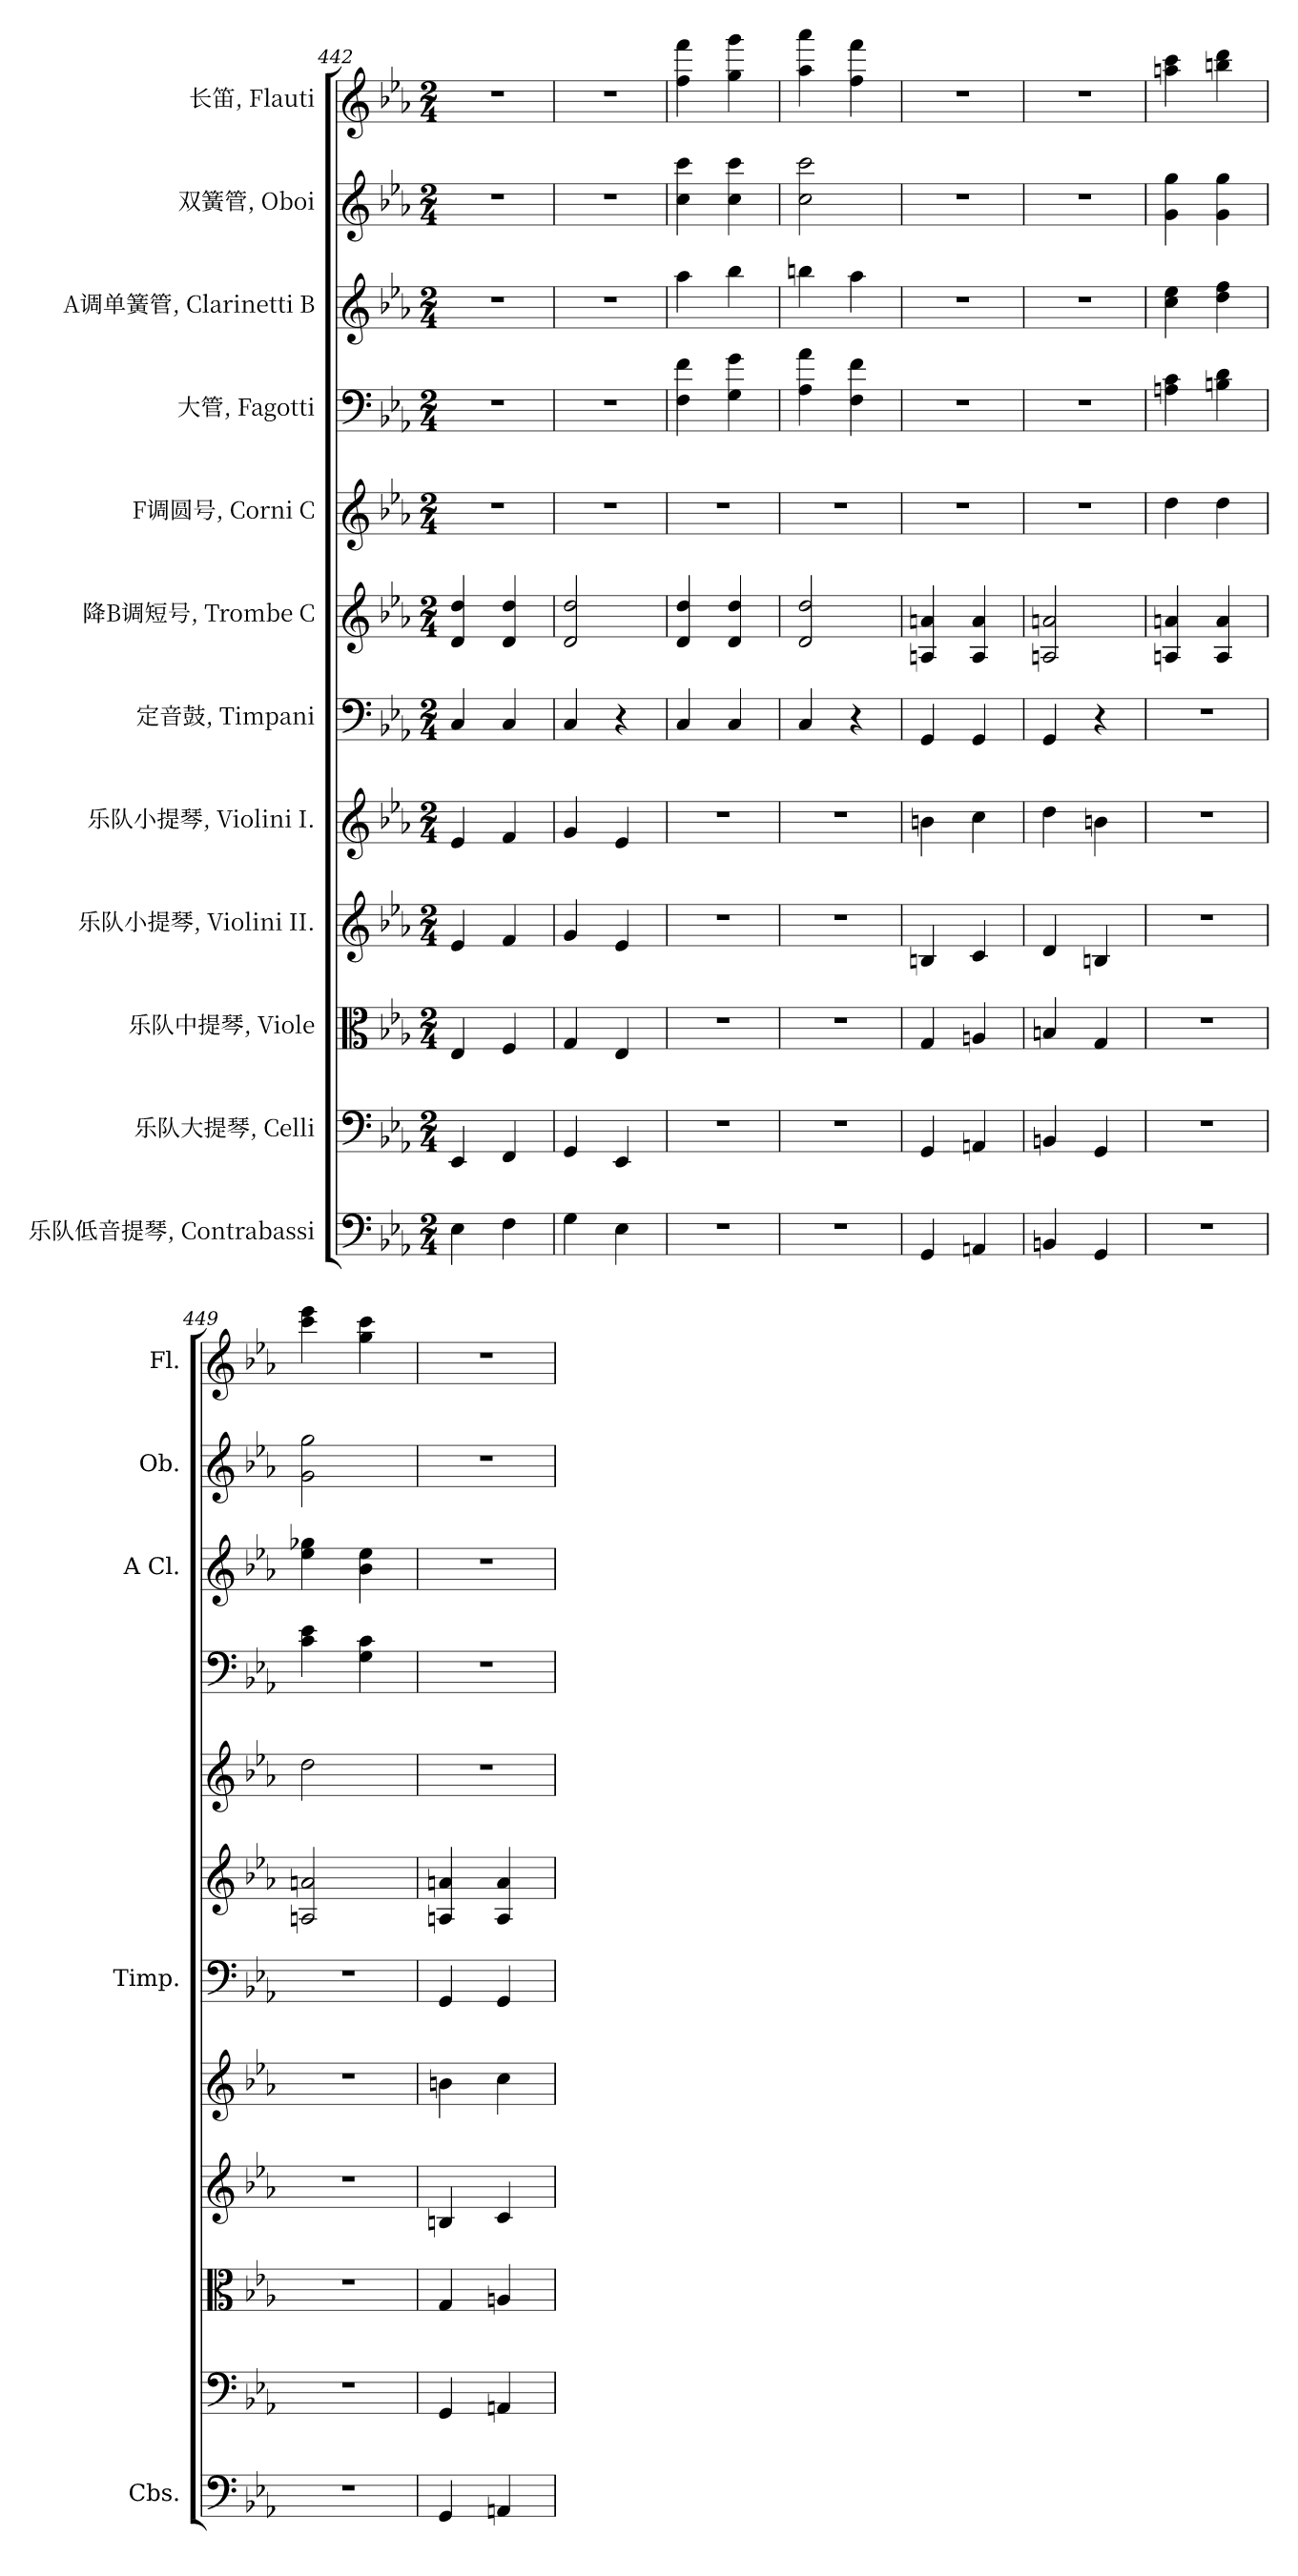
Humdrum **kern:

**kern	**kern	**kern	**kern	**kern	**kern	**kern	**kern	**kern	**kern	**kern	**kern
*part12	*part11	*part10	*part9	*part8	*part7	*part6	*part5	*part4	*part3	*part2	*part1
*staff12	*staff11	*staff10	*staff9	*staff8	*staff7	*staff6	*staff5	*staff4	*staff3	*staff2	*staff1
*I"乐队低音提琴, Contrabassi	*I"乐队大提琴, Celli	*I"乐队中提琴, Viole	*I"乐队小提琴, Violini II.	*I"乐队小提琴, Violini I.	*I"定音鼓, Timpani	*I"降B调短号, Trombe C	*I"F调圆号, Corni C	*I"大管, Fagotti	*I"A调单簧管, Clarinetti B	*I"双簧管, Oboi	*I"长笛, Flauti
*I'Cbs.	*	*	*	*	*I'Timp.	*	*	*	*I'A Cl.	*I'Ob.	*I'Fl.
*clefF4	*clefF4	*clefC3	*clefG2	*clefG2	*clefF4	*clefG2	*clefG2	*clefF4	*clefG2	*clefG2	*clefG2
*ITrd7c12	*	*	*	*	*	*ITrd1c2	*ITrd4c7	*	*ITrd2c3	*	*
*k[b-e-a-]	*k[b-e-a-]	*k[b-e-a-]	*k[b-e-a-]	*k[b-e-a-]	*k[b-e-a-]	*k[b-e-a-d-g-]	*k[b-e-a-d-]	*k[b-e-a-]	*k[]	*k[b-e-a-]	*k[b-e-a-]
*M2/4	*M2/4	*M2/4	*M2/4	*M2/4	*M2/4	*M2/4	*M2/4	*M2/4	*M2/4	*M2/4	*M2/4
=442	=442	=442	=442	=442	=442	=442	=442	=442	=442	=442	=442
4EE-\	4EE-/	4E-/	4e-/	4e-/	4C/	4c/ 4cc/	2r	2r	2r	2r	2r
4FF\	4FF/	4F/	4f/	4f/	4C/	4c/ 4cc/	.	.	.	.	.
=443	=443	=443	=443	=443	=443	=443	=443	=443	=443	=443	=443
4GG\	4GG/	4G/	4g/	4g/	4C/	2c/ 2cc/	2r	2r	2r	2r	2r
4EE-\	4EE-/	4E-/	4e-/	4e-/	4r	.	.	.	.	.	.
=444	=444	=444	=444	=444	=444	=444	=444	=444	=444	=444	=444
2r	2r	2r	2r	2r	4C/	4c/ 4cc/	2r	4F\ 4f\	4ff\	4cc\ 4ccc\	4ff\ 4fff\
.	.	.	.	.	4C/	4c/ 4cc/	.	4G\ 4g\	4gg\	4cc\ 4ccc\	4gg\ 4ggg\
!!LO:PB:g=z
=445	=445	=445	=445	=445	=445	=445	=445	=445	=445	=445	=445
2r	2r	2r	2r	2r	4C/	2c/ 2cc/	2r	4A-\ 4a-\	4gg#X\	2cc\ 2ccc\	4aa-\ 4aaa-\
.	.	.	.	.	4r	.	.	4F\ 4f\	4ff\	.	4ff\ 4fff\
=446	=446	=446	=446	=446	=446	=446	=446	=446	=446	=446	=446
4GGG/	4GG/	4G/	4Bn/	4bn\	4GG/	4Gn/ 4gn/	2r	2r	2r	2r	2r
4AAAn/	4AAn/	4An/	4c/	4cc\	4GG/	4G/ 4g/	.	.	.	.	.
=447	=447	=447	=447	=447	=447	=447	=447	=447	=447	=447	=447
4BBBn/	4BBn/	4Bn/	4d/	4dd\	4GG/	2Gn/ 2gn/	2r	2r	2r	2r	2r
4GGG/	4GG/	4G/	4Bn/	4bn\	4r	.	.	.	.	.	.
=448	=448	=448	=448	=448	=448	=448	=448	=448	=448	=448	=448
2r	2r	2r	2r	2r	2r	4Gn/ 4gn/	4g\	4An\ 4c\	4a\ 4cc\	4g\ 4gg\	4aan\ 4ccc\
.	.	.	.	.	.	4G/ 4g/	4g\	4Bn\ 4d\	4b\ 4dd\	4g\ 4gg\	4bbn\ 4ddd\
=449	=449	=449	=449	=449	=449	=449	=449	=449	=449	=449	=449
2r	2r	2r	2r	2r	2r	2Gn/ 2gn/	2g\	4c\ 4e-\	4cc\ 4ee-X\	2g\ 2gg\	4ccc\ 4eee-\
.	.	.	.	.	.	.	.	4G\ 4c\	4g\ 4cc\	.	4gg\ 4ccc\
=450	=450	=450	=450	=450	=450	=450	=450	=450	=450	=450	=450
4GGG/	4GG/	4G/	4Bn/	4bn\	4GG/	4Gn/ 4gn/	2r	2r	2r	2r	2r
4AAAn/	4AAn/	4An/	4c/	4cc\	4GG/	4G/ 4g/	.	.	.	.	.
=	=	=	=	=	=	=	=	=	=	=	=
*-	*-	*-	*-	*-	*-	*-	*-	*-	*-	*-	*-
